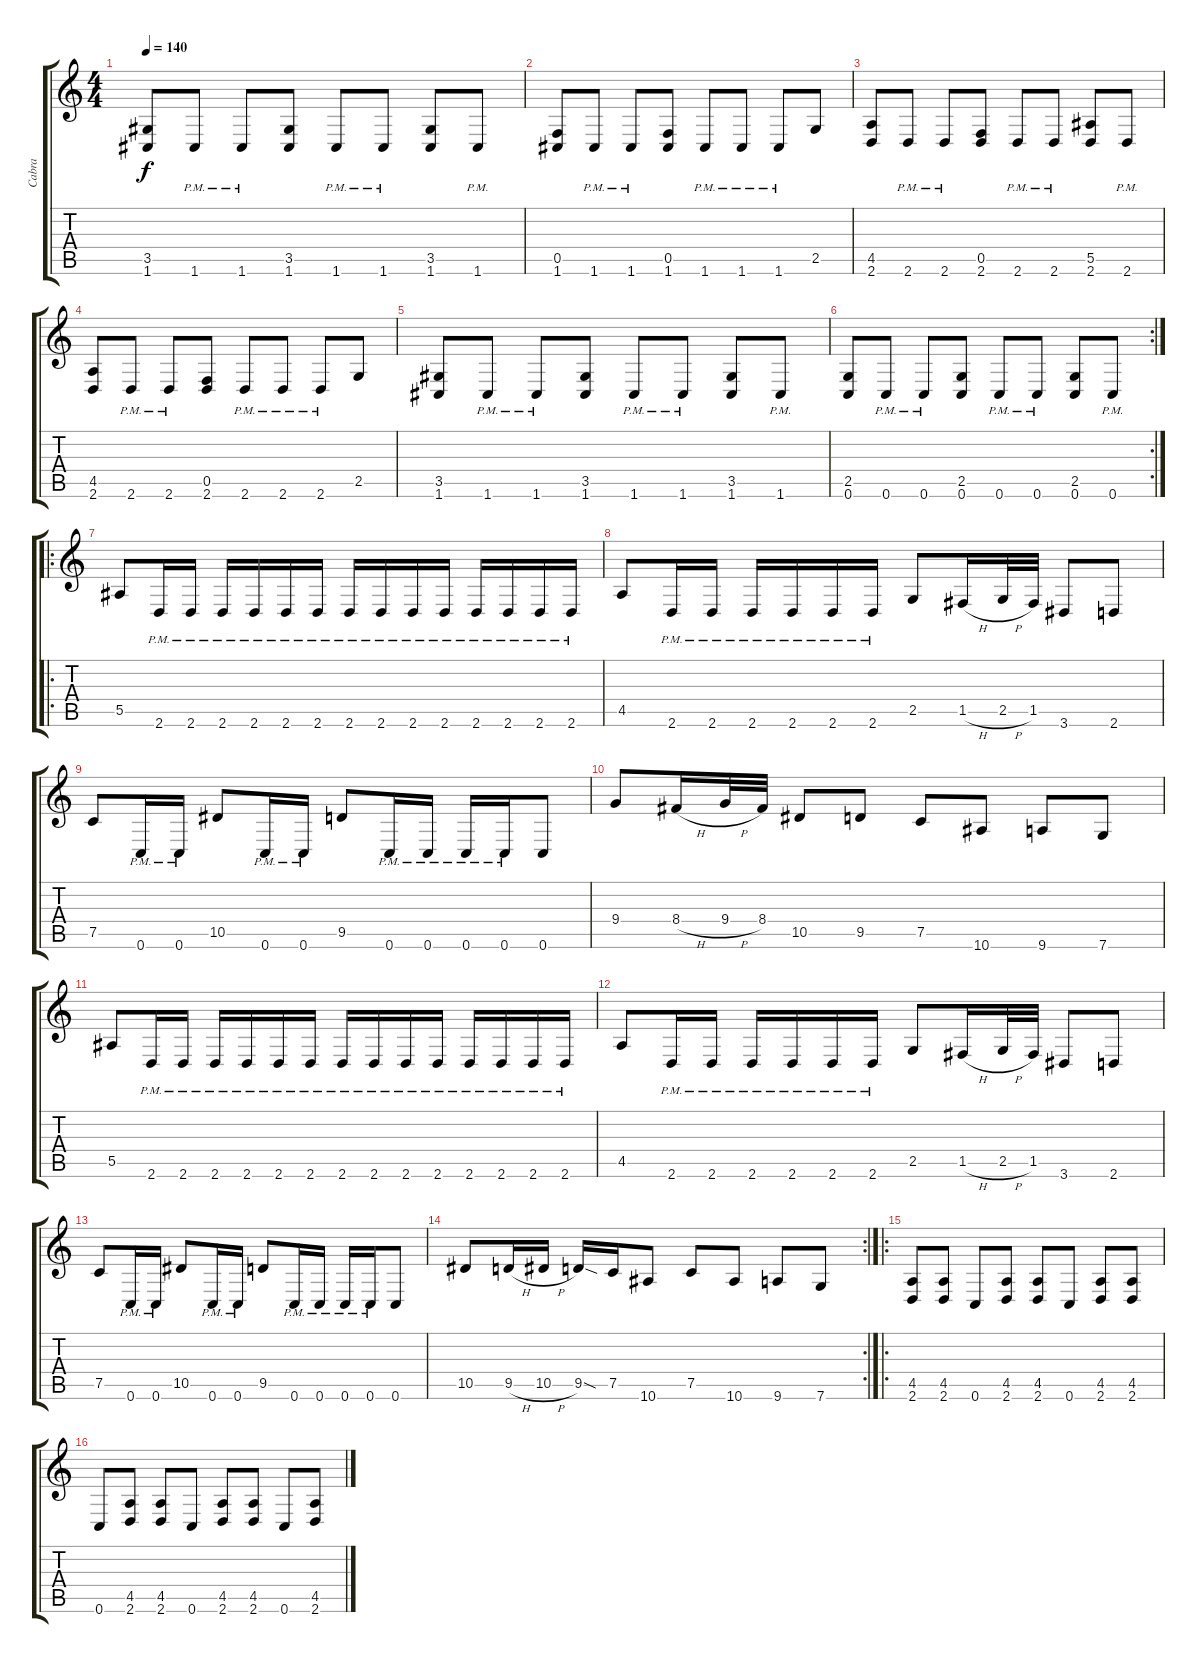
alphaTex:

\track ("Cabra" "Cabra") {instrument distortionguitar}
\staff {score tabs}
\tuning (C4 G3 Eb3 Bb2 F2 C2) {hide}
\ts (4 4)
\tempo 140
\clef g2
\ks c
(3.5 1.6).8{dy f} 1.6{pm}.8 1.6{pm}.8 (3.5 1.6).8 1.6{pm}.8 1.6{pm}.8 (3.5 1.6).8 1.6{pm}.8 |
(0.5 1.6).8 1.6{pm}.8 1.6{pm}.8 (0.5 1.6).8 1.6{pm}.8 1.6{pm}.8 1.6{pm}.8 2.5.8 |
(4.5 2.6).8 2.6{pm}.8 2.6{pm}.8 (0.5 2.6).8 2.6{pm}.8 2.6{pm}.8 (5.5 2.6).8 2.6{pm}.8 |
(4.5 2.6).8 2.6{pm}.8 2.6{pm}.8 (0.5 2.6).8 2.6{pm}.8 2.6{pm}.8 2.6{pm}.8 2.5.8 |
(3.5 1.6).8 1.6{pm}.8 1.6{pm}.8 (3.5 1.6).8 1.6{pm}.8 1.6{pm}.8 (3.5 1.6).8 1.6{pm}.8 |
\rc 2
(2.5 0.6).8 0.6{pm}.8 0.6{pm}.8 (2.5 0.6).8 0.6{pm}.8 0.6{pm}.8 (2.5 0.6).8 0.6{pm}.8 |
\ro
5.5.8 2.6{pm}.16 2.6{pm}.16 2.6{pm}.16 2.6{pm}.16 2.6{pm}.16 2.6{pm}.16 2.6{pm}.16 2.6{pm}.16 2.6{pm}.16 2.6{pm}.16 2.6{pm}.16 2.6{pm}.16 2.6{pm}.16 2.6{pm}.16 |
4.5.8 2.6{pm}.16 2.6{pm}.16 2.6{pm}.16 2.6{pm}.16 2.6{pm}.16 2.6{pm}.16 2.5.8 1.5{h}.16 2.5{h}.32 1.5.32 3.6.8 2.6.8 |
7.5.8 0.6{pm}.16 0.6{pm}.16 10.5.8 0.6{pm}.16 0.6{pm}.16 9.5.8 0.6{pm}.16 0.6{pm}.16 0.6{pm}.16 0.6{pm}.16 0.6.8 |
9.4.8 8.4{h}.16 9.4{h}.32 8.4.32 10.5.8 9.5.8 7.5.8 10.6.8 9.6.8 7.6.8 |
5.5.8 2.6{pm}.16 2.6{pm}.16 2.6{pm}.16 2.6{pm}.16 2.6{pm}.16 2.6{pm}.16 2.6{pm}.16 2.6{pm}.16 2.6{pm}.16 2.6{pm}.16 2.6{pm}.16 2.6{pm}.16 2.6{pm}.16 2.6{pm}.16 |
4.5.8 2.6{pm}.16 2.6{pm}.16 2.6{pm}.16 2.6{pm}.16 2.6{pm}.16 2.6{pm}.16 2.5.8 1.5{h}.16 2.5{h}.32 1.5.32 3.6.8 2.6.8 |
7.5.8 0.6{pm}.16 0.6{pm}.16 10.5.8 0.6{pm}.16 0.6{pm}.16 9.5.8 0.6{pm}.16 0.6{pm}.16 0.6{pm}.16 0.6{pm}.16 0.6.8 |
\rc 2
10.5.8 9.5{h}.16 10.5{h}.16 9.5{sod}.16 7.5.16 10.6.8 7.5.8 10.6.8 9.6.8 7.6.8 |
\ro
(4.5 2.6).8 (4.5 2.6).8 0.6.8 (4.5 2.6).8 (4.5 2.6).8 0.6.8 (4.5 2.6).8 (4.5 2.6).8 |
0.6.8 (4.5 2.6).8 (4.5 2.6).8 0.6.8 (4.5 2.6).8 (4.5 2.6).8 0.6.8 (4.5 2.6).8
